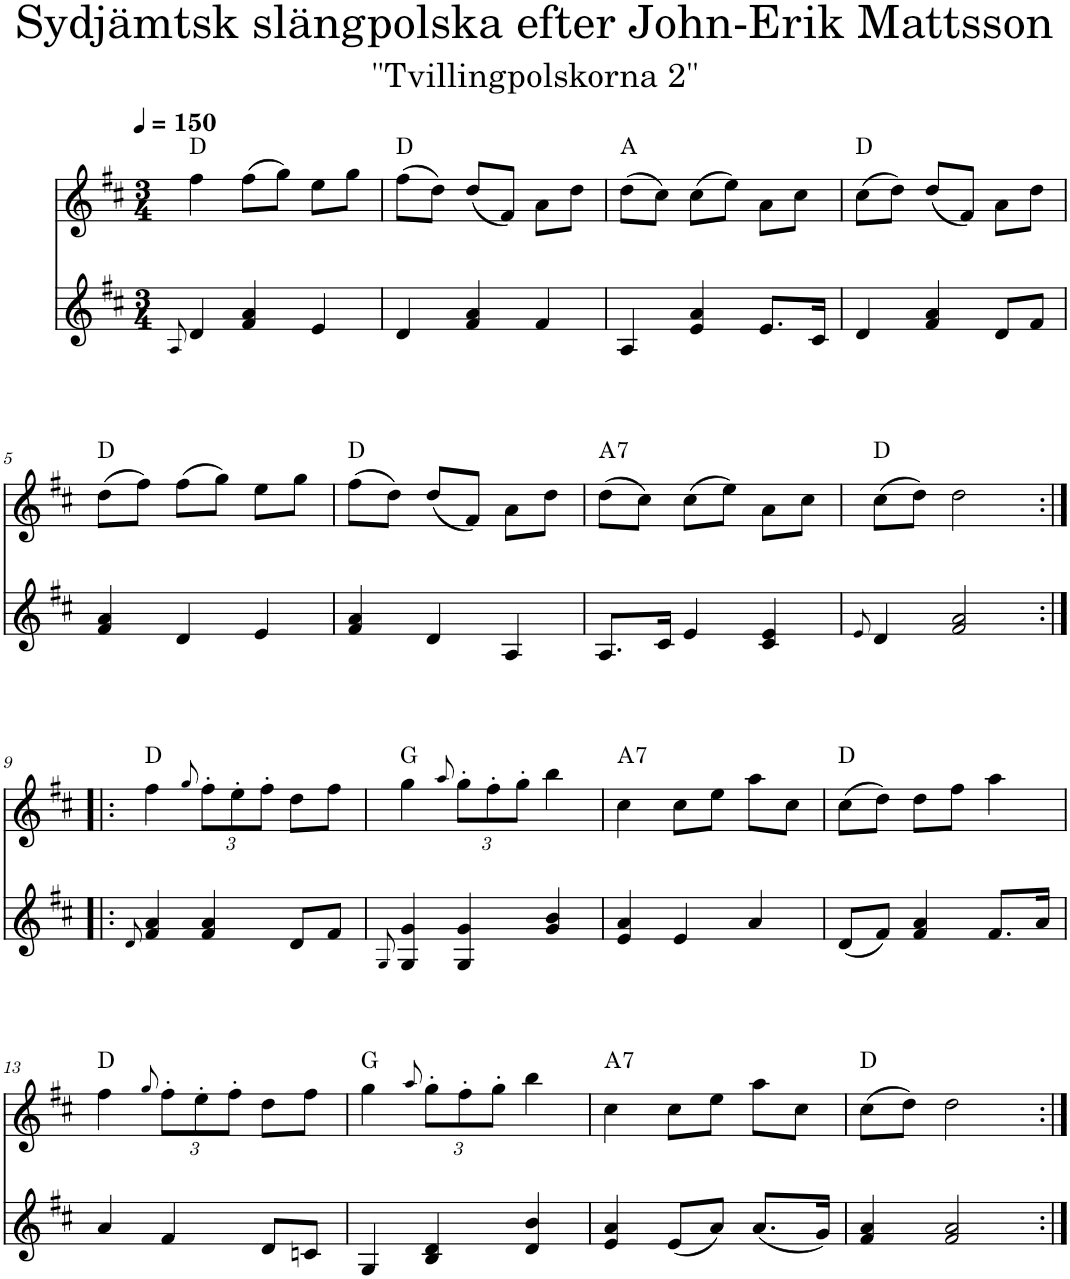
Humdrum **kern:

**kern	**kern	**harte
*part2	*part1	*part1
*staff2	*staff1	*
*I"Piano	*I"Piano	*
*I'Pno	*I'Pno	*
*clefG2	*clefG2	*
*k[f#c#]	*k[f#c#]	*
*D:	*D:	*
*M3/4	*M3/4	*
*MM150	*MM150	*
=1	=1	=1
8qA/	.	.
4d/	4ff#\	D:maj
4f#/ 4a/	(8ff#\L	.
.	8gg\J)	.
4e/	8ee\L	.
.	8gg\J	.
=2	=2	=2
4d/	(8ff#\L	D:maj
.	8dd\J)	.
4f#/ 4a/	(8dd/L	.
.	8f#/J)	.
4f#/	8a\L	.
.	8dd\J	.
=3	=3	=3
4A/	(8dd\L	A:maj
.	8cc#\J)	.
4e/ 4a/	(8cc#\L	.
.	8ee\J)	.
8.e/L	8a\L	.
.	8cc#\J	.
16c#/Jk	.	.
=4	=4	=4
4d/	(8cc#\L	D:maj
.	8dd\J)	.
4f#/ 4a/	(8dd/L	.
.	8f#/J)	.
8d/L	8a\L	.
8f#/J	8dd\J	.
!!LO:LB:g=z
=5	=5	=5
4f#/ 4a/	(8dd\L	D:maj
.	8ff#\J)	.
4d/	(8ff#\L	.
.	8gg\J)	.
4e/	8ee\L	.
.	8gg\J	.
=6	=6	=6
4f#/ 4a/	(8ff#\L	D:maj
.	8dd\J)	.
4d/	(8dd/L	.
.	8f#/J)	.
4A/	8a\L	.
.	8dd\J	.
=7	=7	=7
!	!	!LO:H:kt=7
8.A/L	(8dd\L	A:7
.	8cc#\J)	.
16c#/Jk	.	.
4e/	(8cc#\L	.
.	8ee\J)	.
4c#/ 4e/	8a\L	.
.	8cc#\J	.
=8	=8	=8
8qe/	.	.
4d/	(8cc#\L	D:maj
.	8dd\J)	.
2f#/ 2a/	2dd\	.
!!LO:LB:g=z
=9:|!|:	=9:|!|:	=9:|!|:
8qd/	.	.
4f#/ 4a/	4ff#\	D:maj
.	8qgg/	.
*	*Xbrackettup	*
4f#/ 4a/	12ff#'\L	.
.	12ee'\	.
.	12ff#'\J	.
8d/L	8dd\L	.
8f#/J	8ff#\J	.
=10	=10	=10
8qG/	.	.
4G/ 4g/	4gg\	G:maj
.	8qaa/	.
4G/ 4g/	12gg'\L	.
.	12ff#'\	.
.	12gg'\J	.
4g/ 4b/	4bb\	.
=11	=11	=11
!	!	!LO:H:kt=7
4e/ 4a/	4cc#\	A:7
4e/	8cc#\L	.
.	8ee\J	.
4a/	8aa\L	.
.	8cc#\J	.
=12	=12	=12
(8d/L	(8cc#\L	D:maj
8f#/J)	8dd\J)	.
4f#/ 4a/	8dd\L	.
.	8ff#\J	.
8.f#/L	4aa\	.
16a/Jk	.	.
!!LO:LB:g=z
=13	=13	=13
4a/	4ff#\	D:maj
.	8qgg/	.
4f#/	12ff#'\L	.
.	12ee'\	.
.	12ff#'\J	.
8d/L	8dd\L	.
8cn/J	8ff#\J	.
=14	=14	=14
4G/	4gg\	G:maj
.	8qaa/	.
4B/ 4d/	12gg'\L	.
.	12ff#'\	.
.	12gg'\J	.
4d/ 4b/	4bb\	.
=15	=15	=15
!	!	!LO:H:kt=7
4e/ 4a/	4cc#\	A:7
(8e/L	8cc#\L	.
8a/J)	8ee\J	.
(8.a/L	8aa\L	.
.	8cc#\J	.
16g/Jk)	.	.
=16	=16	=16
4f#/ 4a/	(8cc#\L	D:maj
.	8dd\J)	.
2f#/ 2a/	2dd\	.
=:|!	=:|!	=:|!
*-	*-	*-
